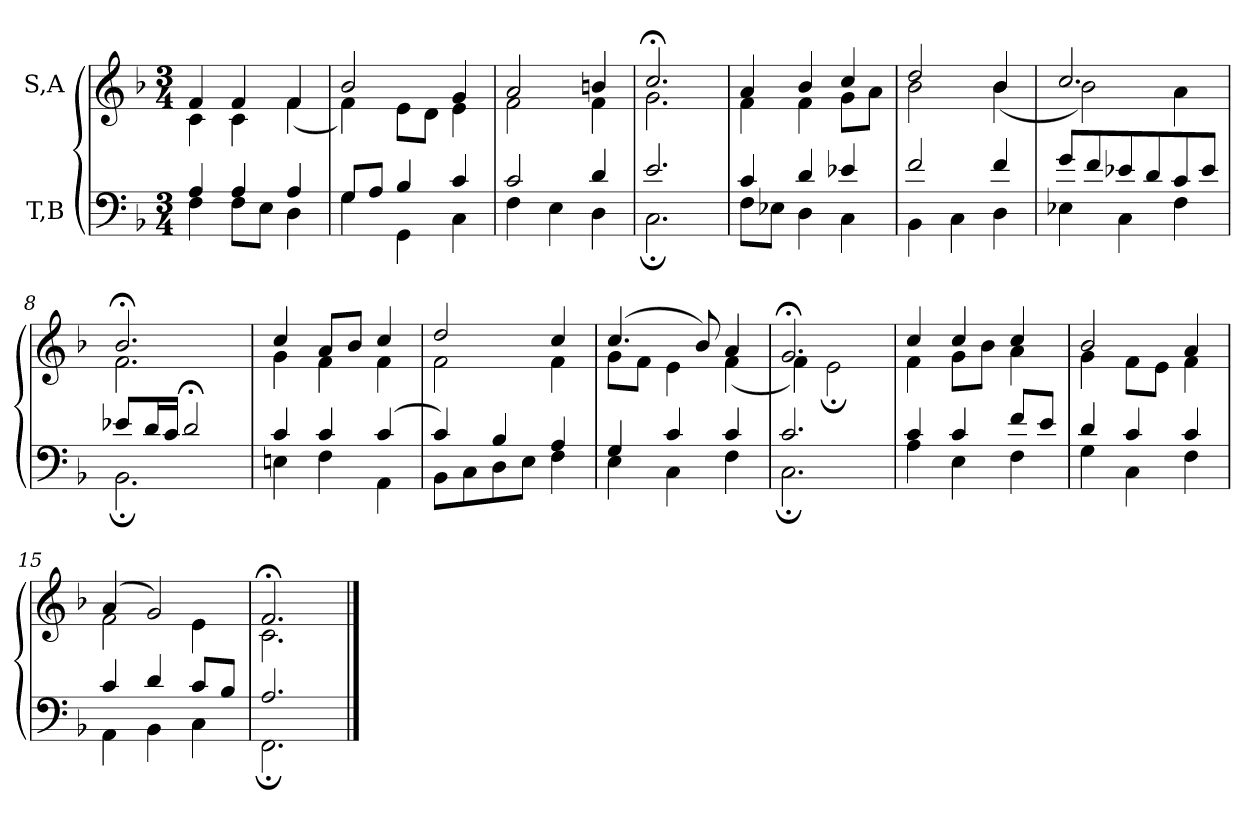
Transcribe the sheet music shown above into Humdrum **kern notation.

**kern	**kern
*part2	*part1
*staff2	*staff1
*I"T,B	*I"S,A
*clefF4	*clefG2
*k[b-]	*k[b-]
*M3/4	*M3/4
=1	=1
*^	*^
4A	4F	4f	4c
4A	8FL	4f	4c
.	8EJ	.	.
4A	4D	4f	(<4f
=2	=2	=2	=2
8GL	4G	2b-	4f)
8AJ	.	.	.
4B-	4GG	.	8eL
.	.	.	8dJ
4c	4C	4g	4e
=3	=3	=3	=3
2c	4F	2a	2f
.	4E	.	.
4d	4D	4bn	4f
=4	=4	=4	=4
2.e	2.C;	2.cc;<	2.g
=5	=5	=5	=5
4c	8FL	4a	4f
.	8E-XJ	.	.
4d	4D	4b-	4f
4e-X	4C	4cc	8gL
.	.	.	8aJ
=6	=6	=6	=6
2f	4BB-	2dd	2b-
.	4C	.	.
4f	4D	4b-	(<4b-
=7	=7	=7	=7
8gL	4E-X	2.cc	2b-)
8f	.	.	.
8e-X	4C	.	.
8d	.	.	.
8c	4F	.	4a
8e-J	.	.	.
=8	=8	=8	=8
8e-XL	2.BB-;	2.b-;<	2.f
16dL	.	.	.
16cJJ	.	.	.
2d;<	.	.	.
=9	=9	=9	=9
4c	4En	4cc	4g
4c	4F	8aL	4f
.	.	8b-J	.
(>4c	4AA	4cc	4f
=10	=10	=10	=10
4c)	8BB-L	2dd	2f
.	8C	.	.
4B-	8D	.	.
.	8EJ	.	.
4A	4F	4cc	4f
=11	=11	=11	=11
4G	4E	(>4.cc	8gL
.	.	.	8fJ
4c	4C	.	4e
.	.	8b-)	.
4c	4F	4a	(<4f
=12	=12	=12	=12
2.c	2.C;	2.g;<	4f)
.	.	.	2e;
=13	=13	=13	=13
4c	4A	4cc	4f
4c	4E	4cc	8gL
.	.	.	8b-J
8fL	4F	4cc	4a
8eJ	.	.	.
=14	=14	=14	=14
4d	4G	2b-	4g
4c	4C	.	8fL
.	.	.	8eJ
4c	4F	4a	4f
=15	=15	=15	=15
4c	4AA	(>4a	2f
4d	4BB-	2g)	.
8cL	4C	.	4e
8B-J	.	.	.
=16	=16	=16	=16
2.A	2.FF;	2.f;<	2.c
*v	*v	*	*
*	*v	*v
==	==
*-	*-
